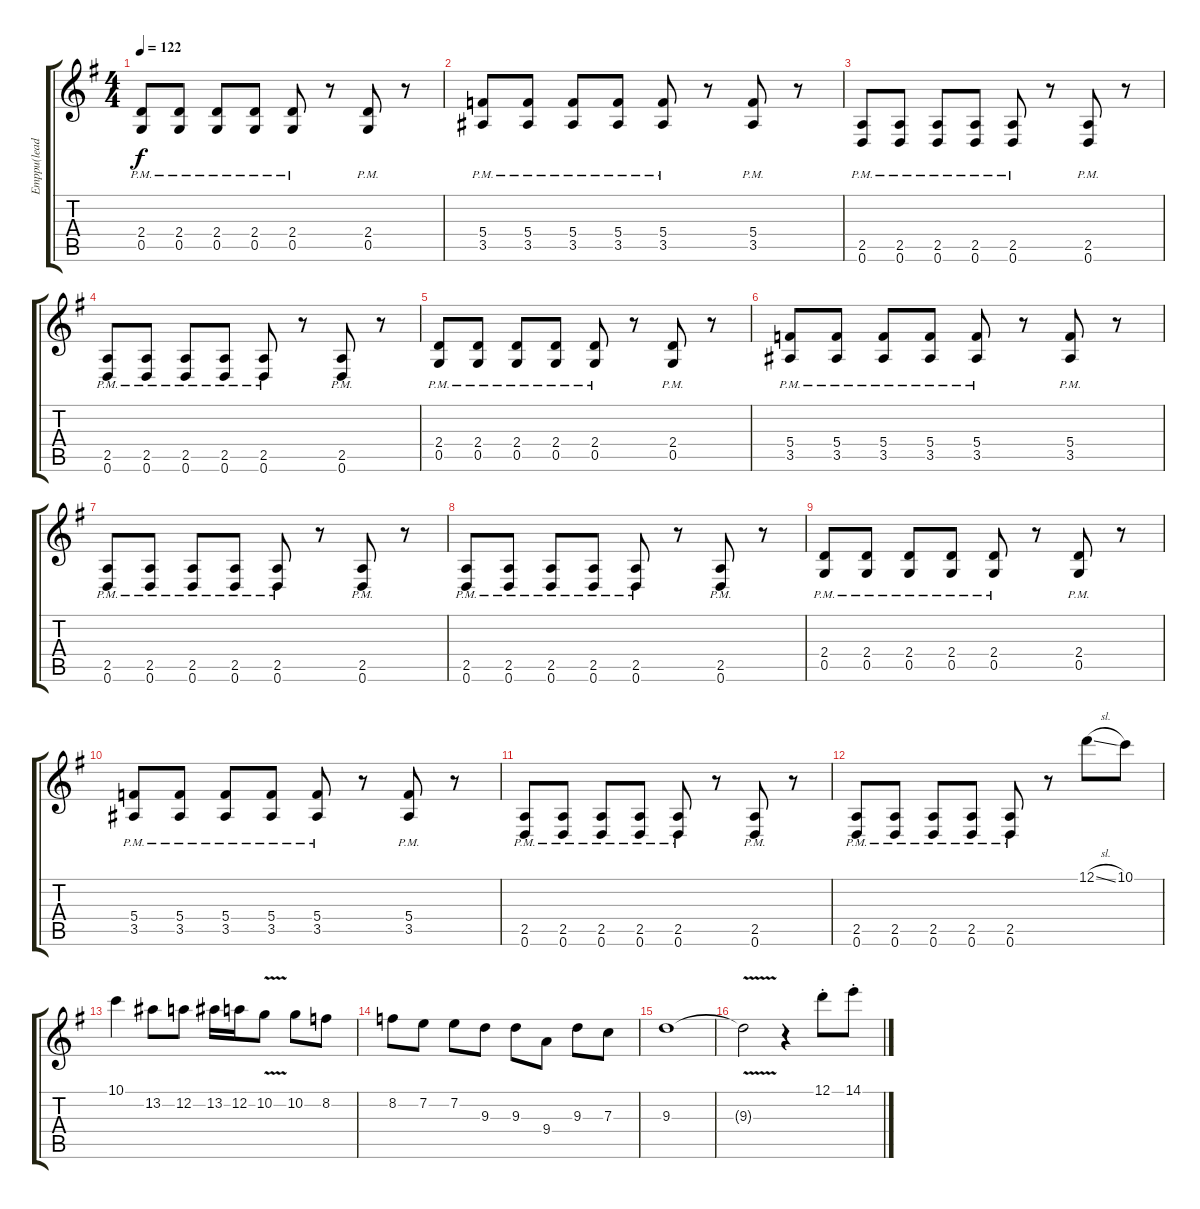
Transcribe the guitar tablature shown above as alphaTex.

\track ("Emppu(lead)" "Emppu(lead") {instrument overdrivenguitar}
\staff {score tabs}
\tuning (D4 A3 F3 C3 G2 D2) {hide}
\ts (4 4)
\tempo 122
\clef g2
\ks g
(2.4{pm} 0.5{pm}).8{dy f} (2.4{pm} 0.5{pm}).8 (2.4{pm} 0.5{pm}).8 (2.4{pm} 0.5{pm}).8 (2.4{pm} 0.5{pm}).8 r.8 (2.4{pm} 0.5{pm}).8 r.8 |
(5.4{pm} 3.5{pm}).8 (5.4{pm} 3.5{pm}).8 (5.4{pm} 3.5{pm}).8 (5.4{pm} 3.5{pm}).8 (5.4{pm} 3.5{pm}).8 r.8 (5.4{pm} 3.5{pm}).8 r.8 |
(2.5{pm} 0.6{pm}).8 (2.5{pm} 0.6{pm}).8 (2.5{pm} 0.6{pm}).8 (2.5{pm} 0.6{pm}).8 (2.5{pm} 0.6{pm}).8 r.8 (2.5{pm} 0.6{pm}).8 r.8 |
(2.5{pm} 0.6{pm}).8 (2.5{pm} 0.6{pm}).8 (2.5{pm} 0.6{pm}).8 (2.5{pm} 0.6{pm}).8 (2.5{pm} 0.6{pm}).8 r.8 (2.5{pm} 0.6{pm}).8 r.8 |
(2.4{pm} 0.5{pm}).8 (2.4{pm} 0.5{pm}).8 (2.4{pm} 0.5{pm}).8 (2.4{pm} 0.5{pm}).8 (2.4{pm} 0.5{pm}).8 r.8 (2.4{pm} 0.5{pm}).8 r.8 |
(5.4{pm} 3.5{pm}).8 (5.4{pm} 3.5{pm}).8 (5.4{pm} 3.5{pm}).8 (5.4{pm} 3.5{pm}).8 (5.4{pm} 3.5{pm}).8 r.8 (5.4{pm} 3.5{pm}).8 r.8 |
(2.5{pm} 0.6{pm}).8 (2.5{pm} 0.6{pm}).8 (2.5{pm} 0.6{pm}).8 (2.5{pm} 0.6{pm}).8 (2.5{pm} 0.6{pm}).8 r.8 (2.5{pm} 0.6{pm}).8 r.8 |
(2.5{pm} 0.6{pm}).8 (2.5{pm} 0.6{pm}).8 (2.5{pm} 0.6{pm}).8 (2.5{pm} 0.6{pm}).8 (2.5{pm} 0.6{pm}).8 r.8 (2.5{pm} 0.6{pm}).8 r.8 |
(2.4{pm} 0.5{pm}).8 (2.4{pm} 0.5{pm}).8 (2.4{pm} 0.5{pm}).8 (2.4{pm} 0.5{pm}).8 (2.4{pm} 0.5{pm}).8 r.8 (2.4{pm} 0.5{pm}).8 r.8 |
(5.4{pm} 3.5{pm}).8 (5.4{pm} 3.5{pm}).8 (5.4{pm} 3.5{pm}).8 (5.4{pm} 3.5{pm}).8 (5.4{pm} 3.5{pm}).8 r.8 (5.4{pm} 3.5{pm}).8 r.8 |
(2.5{pm} 0.6{pm}).8 (2.5{pm} 0.6{pm}).8 (2.5{pm} 0.6{pm}).8 (2.5{pm} 0.6{pm}).8 (2.5{pm} 0.6{pm}).8 r.8 (2.5{pm} 0.6{pm}).8 r.8 |
(2.5{pm} 0.6{pm}).8 (2.5{pm} 0.6{pm}).8 (2.5{pm} 0.6{pm}).8 (2.5{pm} 0.6{pm}).8 (2.5{pm} 0.6{pm}).8 r.8 12.1{sl}.8 10.1.8 |
10.1.4 13.2.8 12.2.8 13.2.16 12.2.16 10.2{v}.8 10.2.8 8.2.8 |
8.2.8 7.2.8 7.2.8 9.3.8 9.3.8 9.4.8 9.3.8 7.3.8 |
9.3.1 |
9.3{v t}.2 r.4 12.1{st}.8 14.1{st}.8
